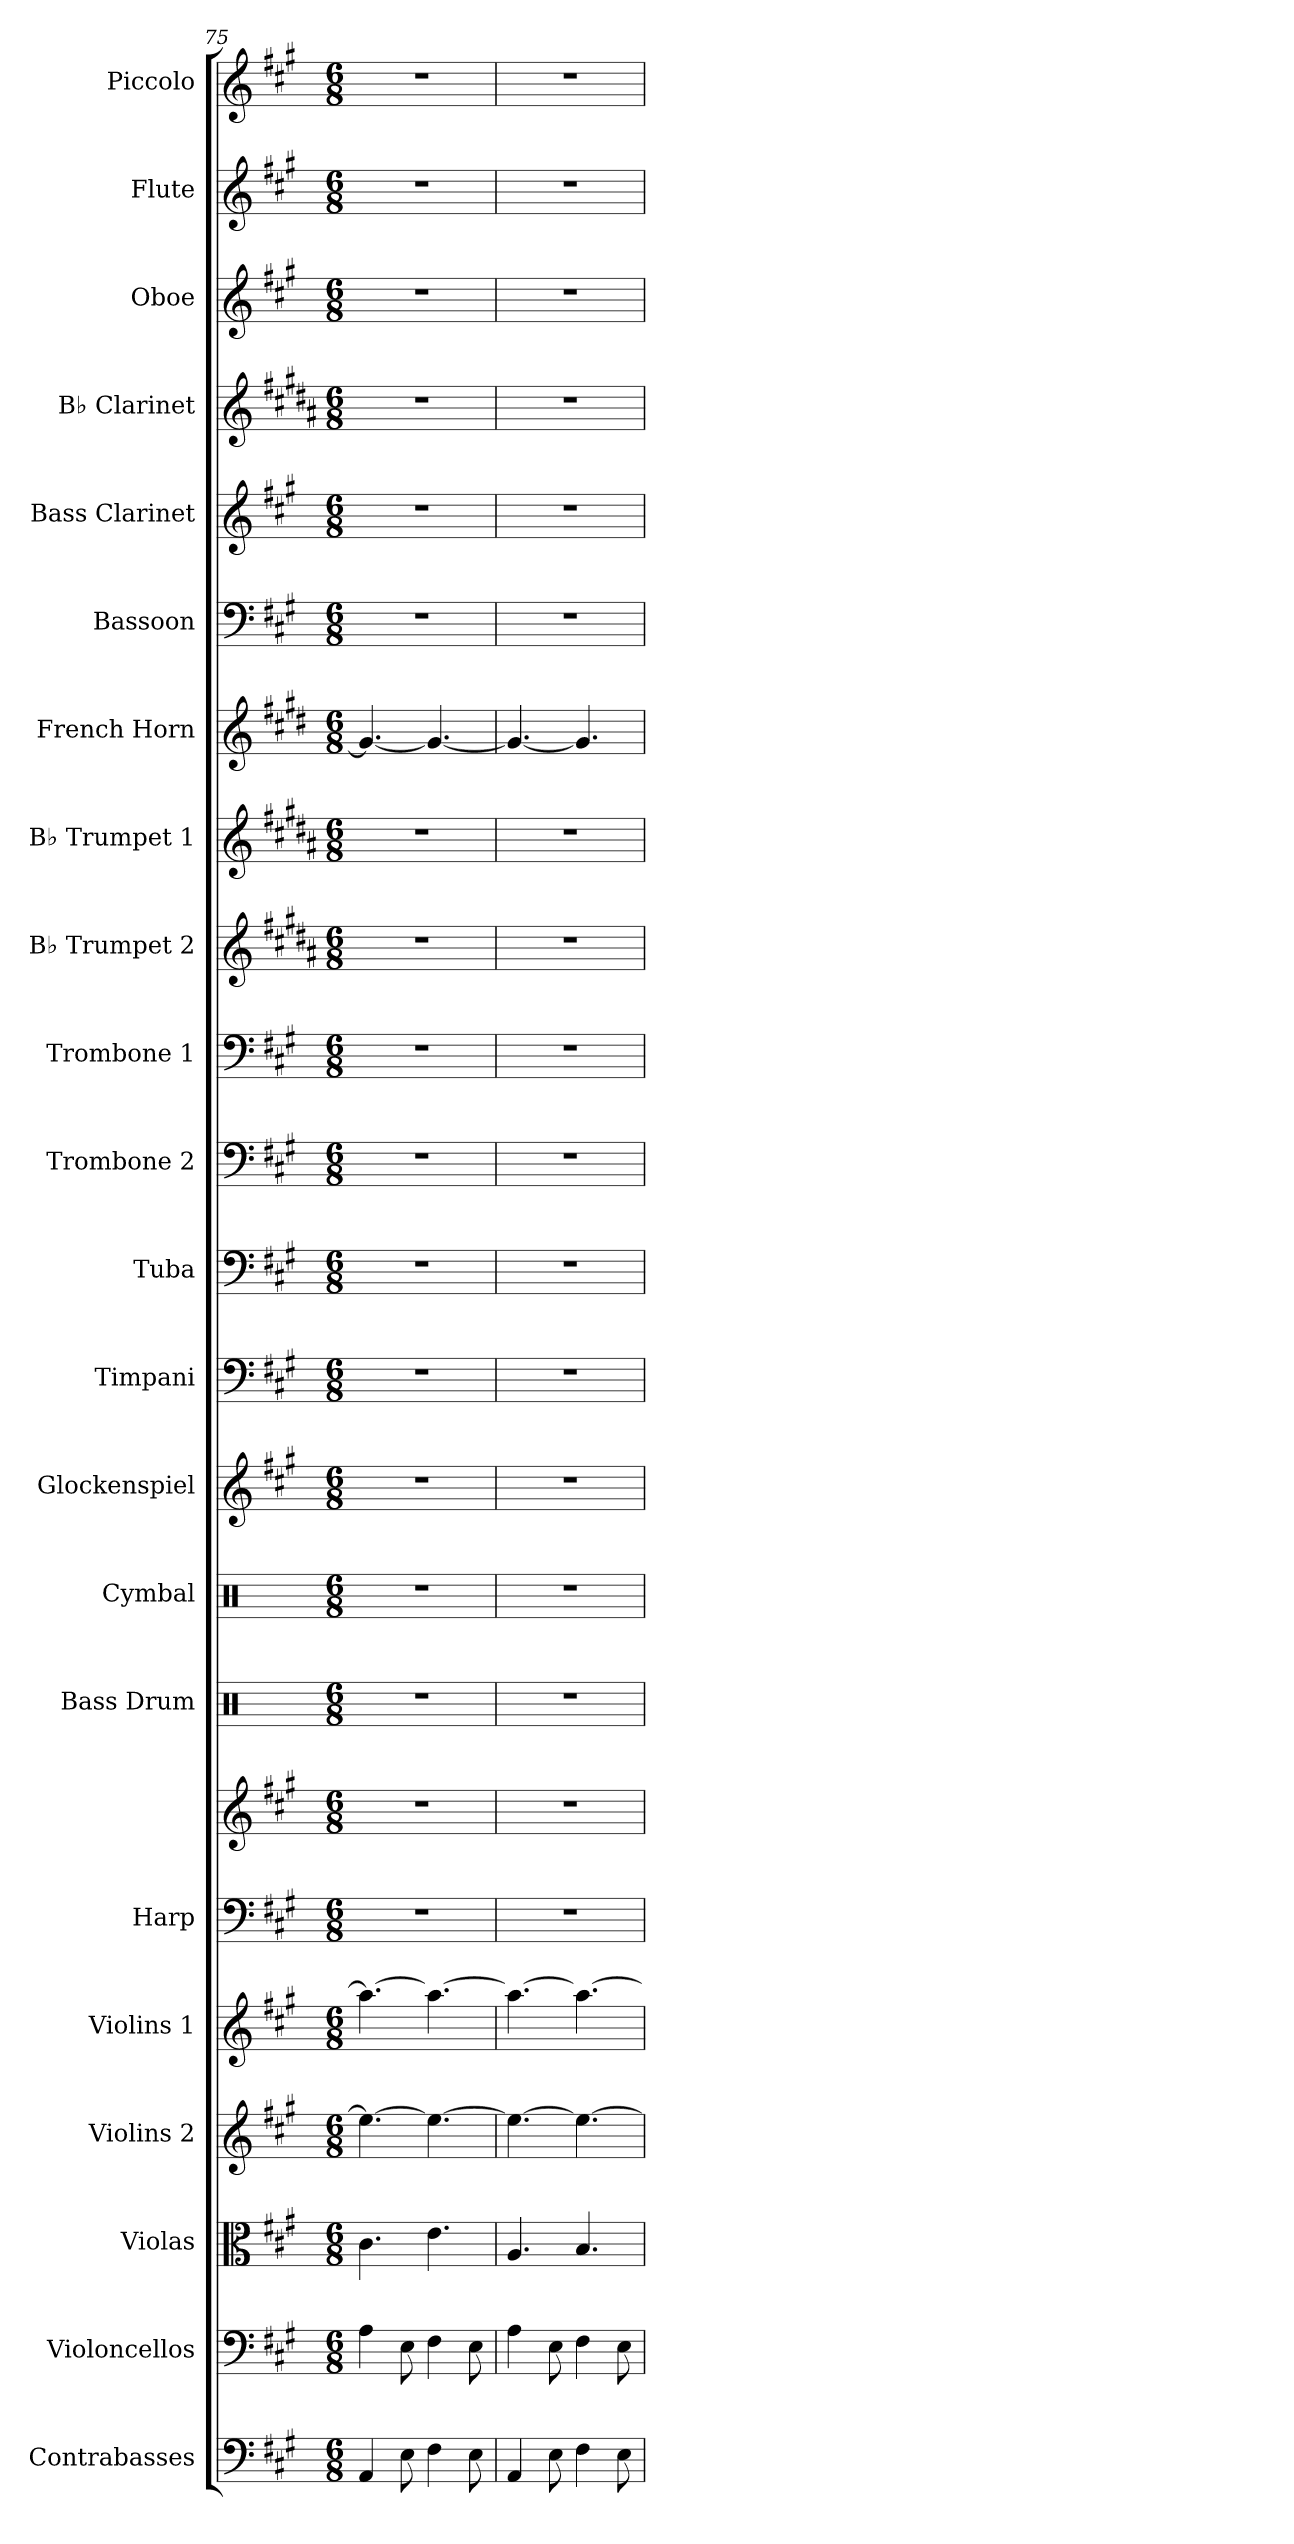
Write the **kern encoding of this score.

**kern	**kern	**kern	**kern	**kern	**kern	**kern	**kern	**kern	**kern	**kern	**kern	**kern	**kern	**kern	**kern	**kern	**kern	**kern	**kern	**kern	**kern	**kern
*part22	*part21	*part20	*part19	*part18	*part17	*part17	*part16	*part15	*part14	*part13	*part12	*part11	*part10	*part9	*part8	*part7	*part6	*part5	*part4	*part3	*part2	*part1
*staff23	*staff22	*staff21	*staff20	*staff19	*staff18	*staff17	*staff16	*staff15	*staff14	*staff13	*staff12	*staff11	*staff10	*staff9	*staff8	*staff7	*staff6	*staff5	*staff4	*staff3	*staff2	*staff1
*I"Contrabasses	*I"Violoncellos	*I"Violas	*I"Violins 2	*I"Violins 1	*I"Harp	*	*I"Bass Drum	*I"Cymbal	*I"Glockenspiel	*I"Timpani	*I"Tuba	*I"Trombone 2	*I"Trombone 1	*I"B♭ Trumpet 2	*I"B♭ Trumpet 1	*I"French Horn	*I"Bassoon	*I"Bass Clarinet	*I"B♭ Clarinet	*I"Oboe	*I"Flute	*I"Piccolo
*I'Cbs.	*I'Vcs.	*I'Vlas.	*I'Vlns. 2	*I'Vlns. 1	*I'Hrp.	*	*I'B. Dr.	*I'Cym.	*I'Glock.	*I'Timp.	*I'Tba.	*I'Tbn. 2	*I'Tbn. 1	*I'B♭ Tpt. 2	*I'B♭ Tpt. 1	*I'F Hn.	*I'Bsn.	*I'B. Cl.	*I'B♭ Cl.	*I'Ob.	*I'Fl.	*I'Picc.
*clefF4	*clefF4	*clefC3	*clefG2	*clefG2	*clefF4	*clefG2	*clefX	*clefX	*clefG2	*clefF4	*clefF4	*clefF4	*clefF4	*clefG2	*clefG2	*clefG2	*clefF4	*clefG2	*clefG2	*clefG2	*clefG2	*clefG2
*ITrd7c12	*	*	*	*	*	*	*	*	*ITrd-14c-24	*	*	*	*	*ITrd1c2	*ITrd1c2	*ITrd4c7	*	*ITrd8c14	*ITrd1c2	*	*	*ITrd-7c-12
*k[f#c#g#]	*k[f#c#g#]	*k[f#c#g#]	*k[f#c#g#]	*k[f#c#g#]	*k[f#c#g#]	*k[f#c#g#]	*k[]	*k[]	*k[f#c#g#]	*k[f#c#g#]	*k[f#c#g#]	*k[f#c#g#]	*k[f#c#g#]	*k[f#c#g#]	*k[f#c#g#]	*k[f#c#g#]	*k[f#c#g#]	*k[f#c#g#]	*k[f#c#g#]	*k[f#c#g#]	*k[f#c#g#]	*k[f#c#g#]
*M6/8	*M6/8	*M6/8	*M6/8	*M6/8	*M6/8	*M6/8	*M6/8	*M6/8	*M6/8	*M6/8	*M6/8	*M6/8	*M6/8	*M6/8	*M6/8	*M6/8	*M6/8	*M6/8	*M6/8	*M6/8	*M6/8	*M6/8
=75	=75	=75	=75	=75	=75	=75	=75	=75	=75	=75	=75	=75	=75	=75	=75	=75	=75	=75	=75	=75	=75	=75
4AAA/	4A\	4.c#\	4.ee\_	4.aa\_	2.r	2.r	2.r	2.r	2.r	2.r	2.r	2.r	2.r	2.r	2.r	4.c#/_	2.r	2.r	2.r	2.r	2.r	2.r
8EE\	8E\	.	.	.	.	.	.	.	.	.	.	.	.	.	.	.	.	.	.	.	.	.
4FF#\	4F#\	4.e\	4.ee\_	4.aa\_	.	.	.	.	.	.	.	.	.	.	.	4.c#/_	.	.	.	.	.	.
8EE\	8E\	.	.	.	.	.	.	.	.	.	.	.	.	.	.	.	.	.	.	.	.	.
=76	=76	=76	=76	=76	=76	=76	=76	=76	=76	=76	=76	=76	=76	=76	=76	=76	=76	=76	=76	=76	=76	=76
4AAA/	4A\	4.A/	4.ee\_	4.aa\_	2.r	2.r	2.r	2.r	2.r	2.r	2.r	2.r	2.r	2.r	2.r	4.c#/_	2.r	2.r	2.r	2.r	2.r	2.r
8EE\	8E\	.	.	.	.	.	.	.	.	.	.	.	.	.	.	.	.	.	.	.	.	.
4FF#\	4F#\	4.B/	4.ee\_	4.aa\_	.	.	.	.	.	.	.	.	.	.	.	4.c#/]	.	.	.	.	.	.
8EE\	8E\	.	.	.	.	.	.	.	.	.	.	.	.	.	.	.	.	.	.	.	.	.
=	=	=	=	=	=	=	=	=	=	=	=	=	=	=	=	=	=	=	=	=	=	=
*-	*-	*-	*-	*-	*-	*-	*-	*-	*-	*-	*-	*-	*-	*-	*-	*-	*-	*-	*-	*-	*-	*-
